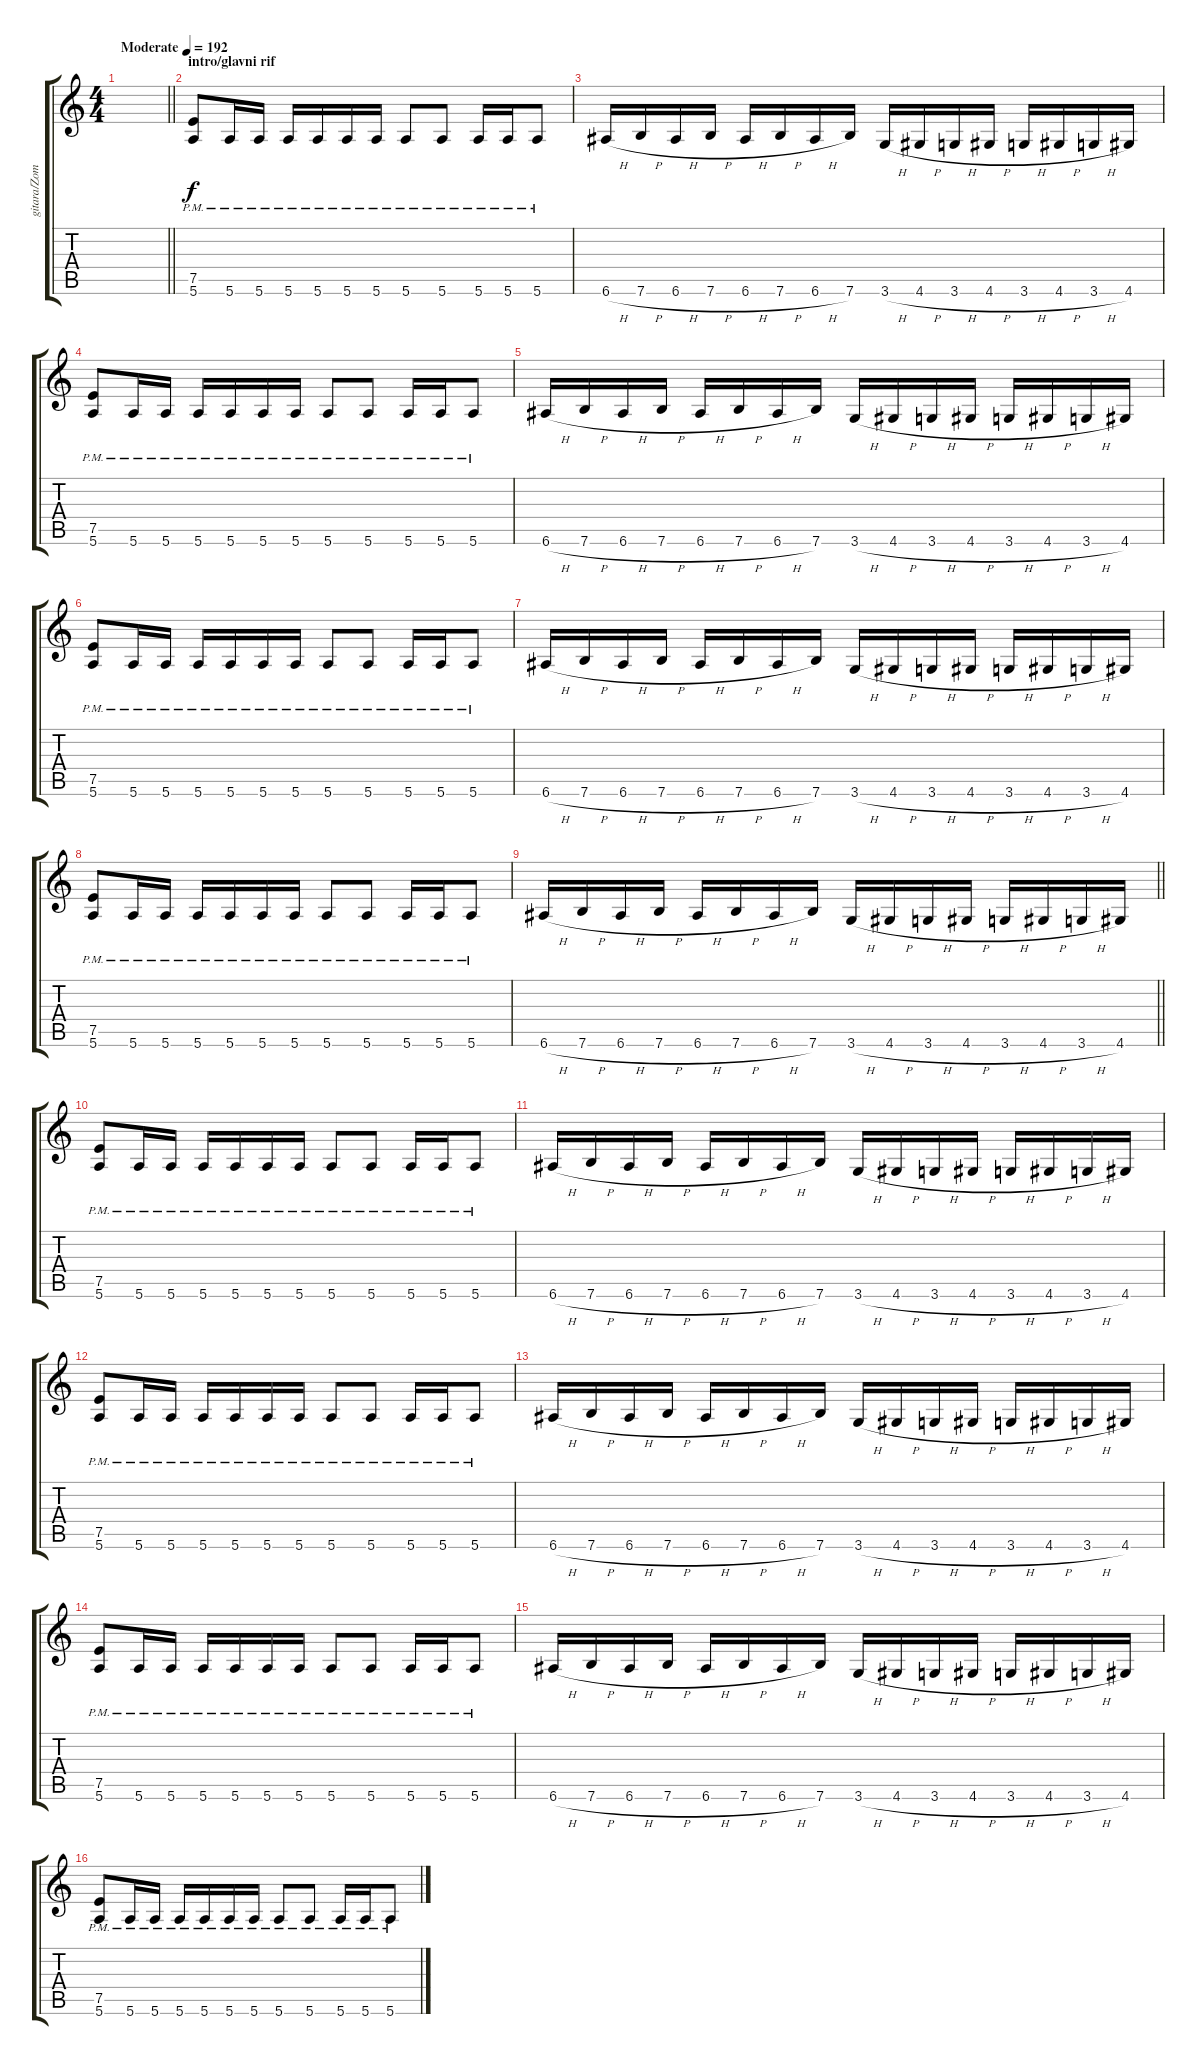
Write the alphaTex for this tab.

\track ("gitara/Zombi Zlikovac" "gitara/Zom") {instrument distortionguitar}
\staff {score tabs}
\tuning (E4 B3 G3 D3 A2 E2) {hide}
\ts (4 4)
\tempo (192 "Moderate")
\clef g2
\barLineRight lightlight
\ks c
|
\section ("" "intro/glavni rif")
(7.5{pm} 5.6{pm}).8 5.6{pm}.16 5.6{pm}.16 5.6{pm}.16 5.6{pm}.16 5.6{pm}.16 5.6{pm}.16 5.6{pm}.8 5.6{pm}.8 5.6{pm}.16 5.6{pm}.16 5.6{pm}.8 |
6.6{h}.16 7.6{h}.16 6.6{h}.16 7.6{h}.16 6.6{h}.16 7.6{h}.16 6.6{h}.16 7.6.16 3.6{h}.16 4.6{h}.16 3.6{h}.16 4.6{h}.16 3.6{h}.16 4.6{h}.16 3.6{h}.16 4.6.16 |
(7.5{pm} 5.6{pm}).8 5.6{pm}.16 5.6{pm}.16 5.6{pm}.16 5.6{pm}.16 5.6{pm}.16 5.6{pm}.16 5.6{pm}.8 5.6{pm}.8 5.6{pm}.16 5.6{pm}.16 5.6{pm}.8 |
6.6{h}.16 7.6{h}.16 6.6{h}.16 7.6{h}.16 6.6{h}.16 7.6{h}.16 6.6{h}.16 7.6.16 3.6{h}.16 4.6{h}.16 3.6{h}.16 4.6{h}.16 3.6{h}.16 4.6{h}.16 3.6{h}.16 4.6.16 |
(7.5{pm} 5.6{pm}).8 5.6{pm}.16 5.6{pm}.16 5.6{pm}.16 5.6{pm}.16 5.6{pm}.16 5.6{pm}.16 5.6{pm}.8 5.6{pm}.8 5.6{pm}.16 5.6{pm}.16 5.6{pm}.8 |
6.6{h}.16 7.6{h}.16 6.6{h}.16 7.6{h}.16 6.6{h}.16 7.6{h}.16 6.6{h}.16 7.6.16 3.6{h}.16 4.6{h}.16 3.6{h}.16 4.6{h}.16 3.6{h}.16 4.6{h}.16 3.6{h}.16 4.6.16 |
(7.5{pm} 5.6{pm}).8 5.6{pm}.16 5.6{pm}.16 5.6{pm}.16 5.6{pm}.16 5.6{pm}.16 5.6{pm}.16 5.6{pm}.8 5.6{pm}.8 5.6{pm}.16 5.6{pm}.16 5.6{pm}.8 |
\barLineRight lightlight
6.6{h}.16 7.6{h}.16 6.6{h}.16 7.6{h}.16 6.6{h}.16 7.6{h}.16 6.6{h}.16 7.6.16 3.6{h}.16 4.6{h}.16 3.6{h}.16 4.6{h}.16 3.6{h}.16 4.6{h}.16 3.6{h}.16 4.6.16 |
(7.5{pm} 5.6{pm}).8 5.6{pm}.16 5.6{pm}.16 5.6{pm}.16 5.6{pm}.16 5.6{pm}.16 5.6{pm}.16 5.6{pm}.8 5.6{pm}.8 5.6{pm}.16 5.6{pm}.16 5.6{pm}.8 |
6.6{h}.16 7.6{h}.16 6.6{h}.16 7.6{h}.16 6.6{h}.16 7.6{h}.16 6.6{h}.16 7.6.16 3.6{h}.16 4.6{h}.16 3.6{h}.16 4.6{h}.16 3.6{h}.16 4.6{h}.16 3.6{h}.16 4.6.16 |
(7.5{pm} 5.6{pm}).8 5.6{pm}.16 5.6{pm}.16 5.6{pm}.16 5.6{pm}.16 5.6{pm}.16 5.6{pm}.16 5.6{pm}.8 5.6{pm}.8 5.6{pm}.16 5.6{pm}.16 5.6{pm}.8 |
6.6{h}.16 7.6{h}.16 6.6{h}.16 7.6{h}.16 6.6{h}.16 7.6{h}.16 6.6{h}.16 7.6.16 3.6{h}.16 4.6{h}.16 3.6{h}.16 4.6{h}.16 3.6{h}.16 4.6{h}.16 3.6{h}.16 4.6.16 |
(7.5{pm} 5.6{pm}).8 5.6{pm}.16 5.6{pm}.16 5.6{pm}.16 5.6{pm}.16 5.6{pm}.16 5.6{pm}.16 5.6{pm}.8 5.6{pm}.8 5.6{pm}.16 5.6{pm}.16 5.6{pm}.8 |
6.6{h}.16 7.6{h}.16 6.6{h}.16 7.6{h}.16 6.6{h}.16 7.6{h}.16 6.6{h}.16 7.6.16 3.6{h}.16 4.6{h}.16 3.6{h}.16 4.6{h}.16 3.6{h}.16 4.6{h}.16 3.6{h}.16 4.6.16 |
(7.5{pm} 5.6{pm}).8 5.6{pm}.16 5.6{pm}.16 5.6{pm}.16 5.6{pm}.16 5.6{pm}.16 5.6{pm}.16 5.6{pm}.8 5.6{pm}.8 5.6{pm}.16 5.6{pm}.16 5.6{pm}.8
